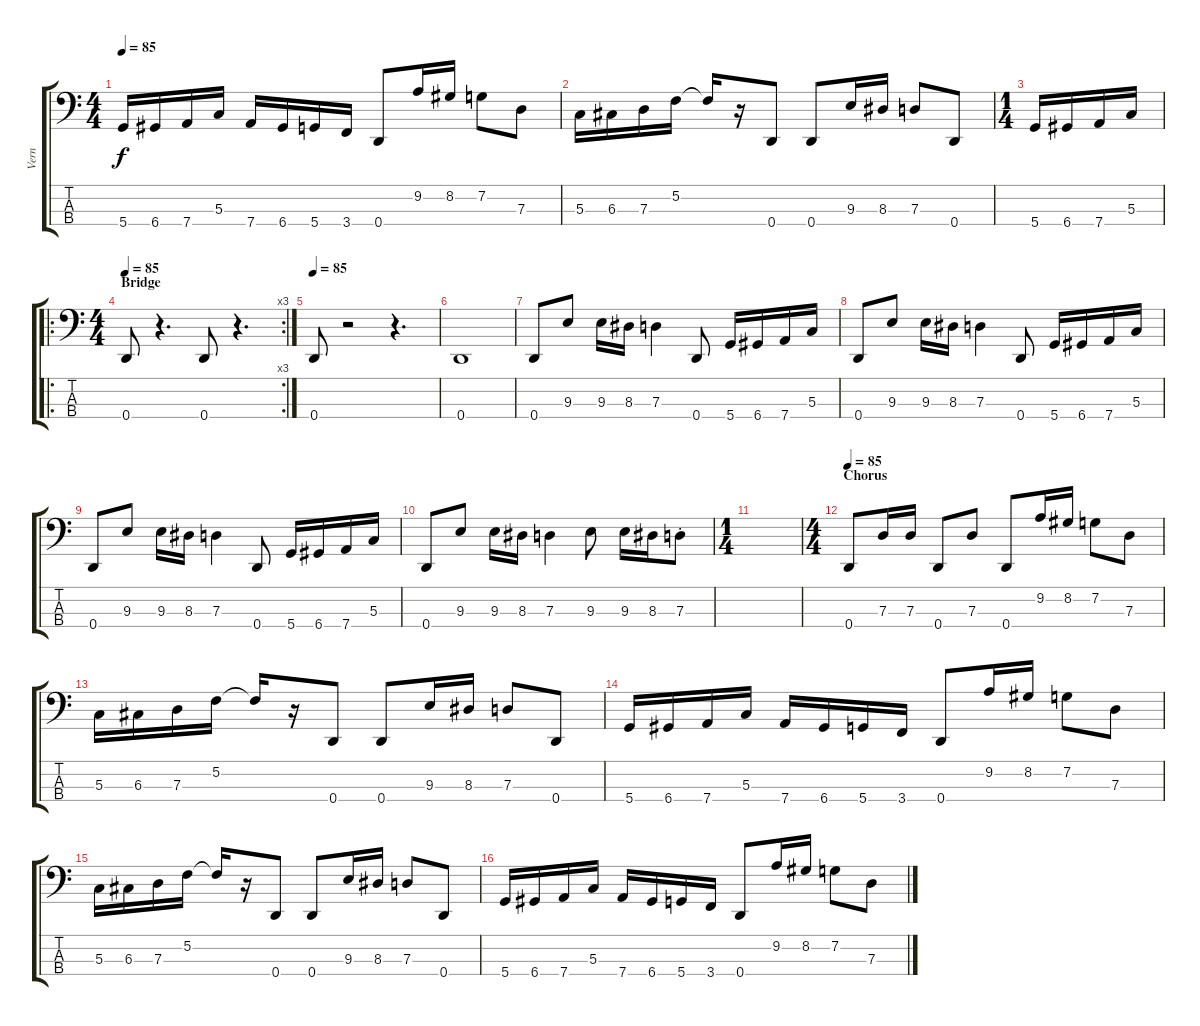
\track ("Vern" "Vern") {instrument electricbassfinger}
\staff {score tabs}
\tuning (F2 C2 G1 D1) {hide}
\ts (4 4)
\tempo 85
\clef f4
\ks c
5.4.16{dy f} 6.4.16 7.4.16 5.3.16 7.4.16 6.4.16 5.4.16 3.4.16 0.4.8 9.2.16 8.2.16 7.2.8 7.3.8 |
5.3.16 6.3.16 7.3.16 5.2.16 5.2{t}.16 r.16 0.4.8 0.4.8 9.3.16 8.3.16 7.3.8 0.4.8 |
\ts (1 4)
5.4.16 6.4.16 7.4.16 5.3.16 |
\ro
\rc 3
\ts (4 4)
\section ("" "Bridge")
\tempo 80
\tempo 85
0.4.8 r.4{d} 0.4.8 r.4{d} |
\tempo 80
\tempo 85
0.4.8 r.2 r.4{d} |
0.4.1 |
0.4.8 9.3.8 9.3.16 8.3.16 7.3.4 0.4.8 5.4.16 6.4.16 7.4.16 5.3.16 |
0.4.8 9.3.8 9.3.16 8.3.16 7.3.4 0.4.8 5.4.16 6.4.16 7.4.16 5.3.16 |
0.4.8 9.3.8 9.3.16 8.3.16 7.3.4 0.4.8 5.4.16 6.4.16 7.4.16 5.3.16 |
0.4.8 9.3.8 9.3.16 8.3.16 7.3.4 9.3.8 9.3.16 8.3.16 7.3{st}.8 |
\ts (1 4)
|
\ts (4 4)
\section ("" "Chorus")
\tempo 85
0.4.8 7.3.16 7.3.16 0.4.8 7.3.8 0.4.8 9.2.16 8.2.16 7.2.8 7.3.8 |
5.3.16 6.3.16 7.3.16 5.2.16 5.2{t}.16 r.16 0.4.8 0.4.8 9.3.16 8.3.16 7.3.8 0.4.8 |
5.4.16 6.4.16 7.4.16 5.3.16 7.4.16 6.4.16 5.4.16 3.4.16 0.4.8 9.2.16 8.2.16 7.2.8 7.3.8 |
5.3.16 6.3.16 7.3.16 5.2.16 5.2{t}.16 r.16 0.4.8 0.4.8 9.3.16 8.3.16 7.3.8 0.4.8 |
5.4.16 6.4.16 7.4.16 5.3.16 7.4.16 6.4.16 5.4.16 3.4.16 0.4.8 9.2.16 8.2.16 7.2.8 7.3.8
